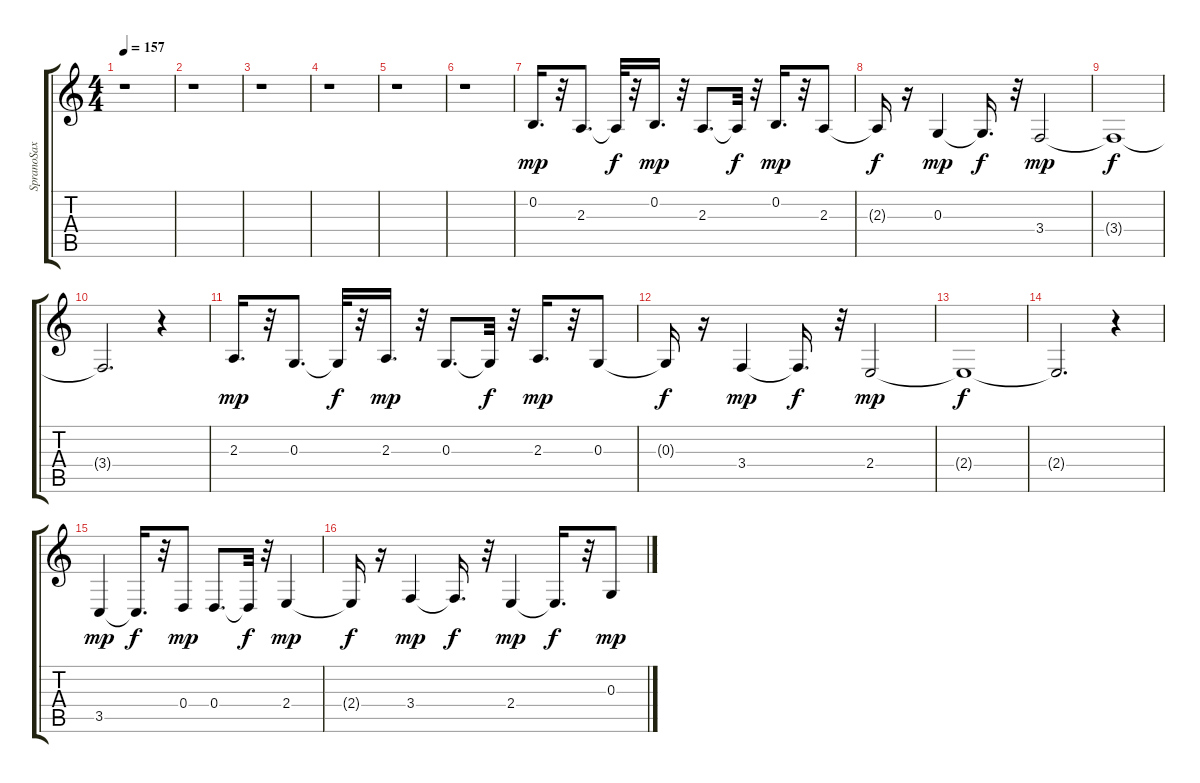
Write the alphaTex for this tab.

\track ("SpranoSax           " "SpranoSax ") {instrument sopranosax}
\staff {score tabs}
\tuning (E4 B3 G3 D3 A2 E2) {hide}
\ts (4 4)
\tempo 157
\clef g2
\ks c
r.1{dy mp} |
r.1 |
r.1 |
r.1 |
r.1 |
r.1 |
0.2.16{d instrument sopranosax} r.32 2.3.8{d} 2.3{t}.32{dy f} r.32 0.2.16{d dy mp} r.32 2.3.8{d} 2.3{t}.32{dy f} r.32 0.2.16{d dy mp} r.32 2.3.8 |
2.3{t}.16{dy f} r.16 0.3.4{dy mp} 0.3{t}.16{d dy f} r.32 3.4.2{dy mp} |
3.4{t}.1{dy f} |
3.4{t}.2{d} r.4 |
2.3.16{d dy mp volume 13} r.32 0.3.8{d} 0.3{t}.32{dy f} r.32 2.3.16{d dy mp} r.32 0.3.8{d} 0.3{t}.32{dy f} r.32 2.3.16{d dy mp} r.32 0.3.8 |
0.3{t}.16{dy f} r.16 3.4.4{dy mp} 3.4{t}.16{d dy f} r.32 2.4.2{dy mp} |
2.4{t}.1{dy f} |
2.4{t}.2{d} r.4 |
3.5.4{dy mp volume 13} 3.5{t}.16{d dy f} r.32 0.4.8{dy mp} 0.4.8{d} 0.4{t}.32{dy f} r.32 2.4.4{dy mp} |
2.4{t}.16{dy f} r.16 3.4.4{dy mp} 3.4{t}.16{d dy f} r.32 2.4.4{dy mp} 2.4{t}.16{d dy f} r.32 0.3.8{dy mp}
